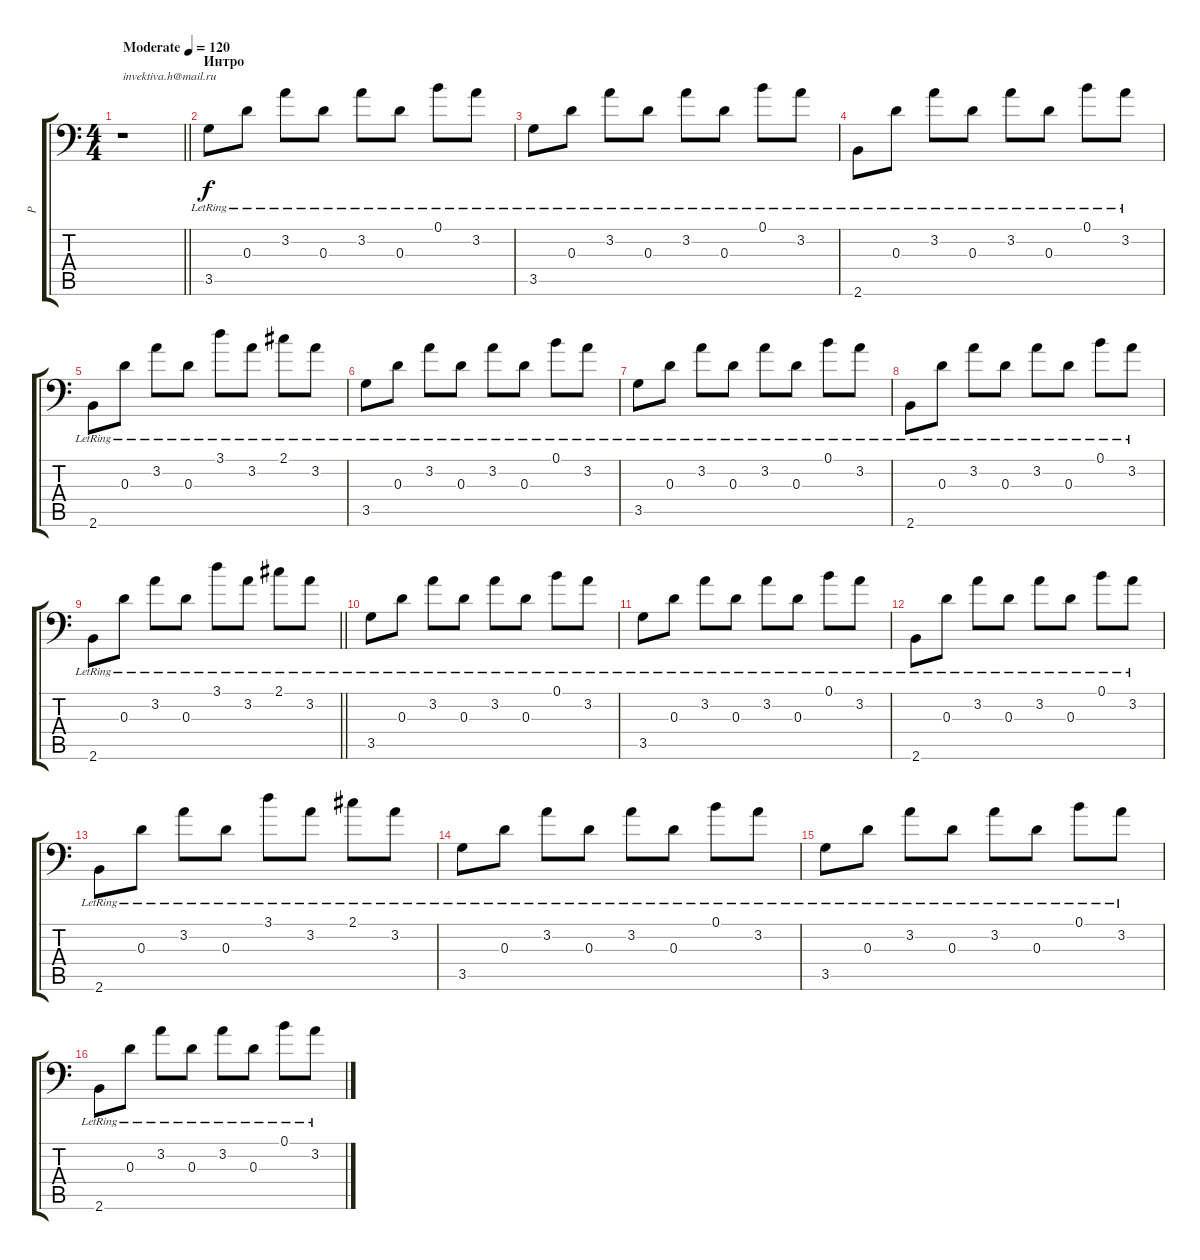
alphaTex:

\track ("Р" "Р") {instrument distortionguitar}
\staff {score tabs}
\tuning (B3 Gb3 D3 A2 E2 A1) {hide}
\ts (4 4)
\tempo (120 "Moderate")
\clef f4
\barLineRight lightlight
\ks c
r.1{txt "invektiva.h@mail.ru" dy f instrument electricguitarclean} |
\section ("" "Интро")
3.5{lr}.8 0.3{lr}.8 3.2{lr}.8 0.3{lr}.8 3.2{lr}.8 0.3{lr}.8 0.1{lr}.8 3.2{lr}.8 |
3.5{lr}.8 0.3{lr}.8 3.2{lr}.8 0.3{lr}.8 3.2{lr}.8 0.3{lr}.8 0.1{lr}.8 3.2{lr}.8 |
2.6{lr}.8 0.3{lr}.8 3.2{lr}.8 0.3{lr}.8 3.2{lr}.8 0.3{lr}.8 0.1{lr}.8 3.2{lr}.8 |
2.6{lr}.8 0.3{lr}.8 3.2{lr}.8 0.3{lr}.8 3.1{lr}.8 3.2{lr}.8 2.1{lr}.8 3.2{lr}.8 |
3.5{lr}.8 0.3{lr}.8 3.2{lr}.8 0.3{lr}.8 3.2{lr}.8 0.3{lr}.8 0.1{lr}.8 3.2{lr}.8 |
3.5{lr}.8 0.3{lr}.8 3.2{lr}.8 0.3{lr}.8 3.2{lr}.8 0.3{lr}.8 0.1{lr}.8 3.2{lr}.8 |
2.6{lr}.8 0.3{lr}.8 3.2{lr}.8 0.3{lr}.8 3.2{lr}.8 0.3{lr}.8 0.1{lr}.8 3.2{lr}.8 |
\barLineRight lightlight
2.6{lr}.8 0.3{lr}.8 3.2{lr}.8 0.3{lr}.8 3.1{lr}.8 3.2{lr}.8 2.1{lr}.8 3.2{lr}.8 |
\section ("" "")
3.5{lr}.8 0.3{lr}.8 3.2{lr}.8 0.3{lr}.8 3.2{lr}.8 0.3{lr}.8 0.1{lr}.8 3.2{lr}.8 |
3.5{lr}.8 0.3{lr}.8 3.2{lr}.8 0.3{lr}.8 3.2{lr}.8 0.3{lr}.8 0.1{lr}.8 3.2{lr}.8 |
2.6{lr}.8 0.3{lr}.8 3.2{lr}.8 0.3{lr}.8 3.2{lr}.8 0.3{lr}.8 0.1{lr}.8 3.2{lr}.8 |
2.6{lr}.8 0.3{lr}.8 3.2{lr}.8 0.3{lr}.8 3.1{lr}.8 3.2{lr}.8 2.1{lr}.8 3.2{lr}.8 |
3.5{lr}.8 0.3{lr}.8 3.2{lr}.8 0.3{lr}.8 3.2{lr}.8 0.3{lr}.8 0.1{lr}.8 3.2{lr}.8 |
3.5{lr}.8 0.3{lr}.8 3.2{lr}.8 0.3{lr}.8 3.2{lr}.8 0.3{lr}.8 0.1{lr}.8 3.2{lr}.8 |
2.6{lr}.8 0.3{lr}.8 3.2{lr}.8 0.3{lr}.8 3.2{lr}.8 0.3{lr}.8 0.1{lr}.8 3.2{lr}.8
